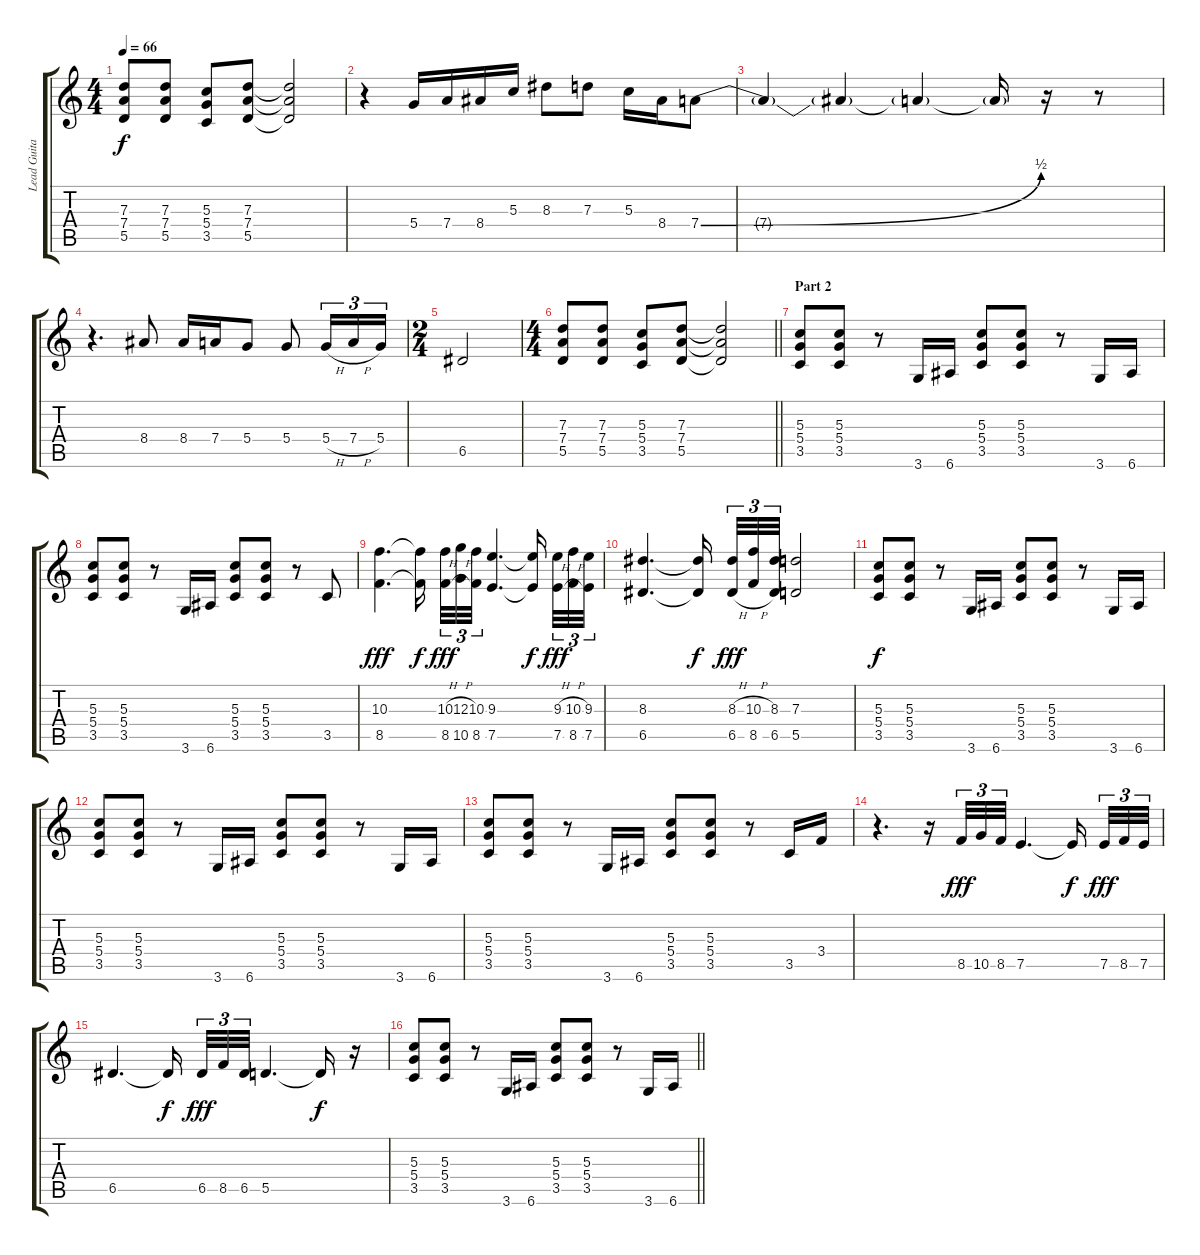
\track ("Lead Guitar" "Lead Guita") {instrument distortionguitar}
\staff {score tabs}
\tuning (E4 B3 G3 D3 A2 E2) {hide}
\ts (4 4)
\tempo 66
\clef g2
\ks c
(7.3 7.4 5.5).8{dy f} (7.3 7.4 5.5).8 (5.3 5.4 3.5).8 (7.3 7.4 5.5).8 (7.3{t} 7.4{t} 5.5{t}).2 |
r.4 5.4.16 7.4.16 8.4.16 5.3.16 8.3.8 7.3.8 5.3.16 8.4.16 7.4{be (bend 0 0 60 2)}.8 |
7.4{t}.4 7.4{t}.4 7.4{t}.4 7.4{t}.16 r.16 r.8 |
r.4{d} 8.4.8 8.4.16 7.4.16 5.4.8 5.4.8 5.4{h}.16{tu (3 2)} 7.4{h}.16{tu (3 2)} 5.4.16{tu (3 2)} |
\ts (2 4)
6.5.2 |
\ts (4 4)
\barLineRight lightlight
(7.3 7.4 5.5).8 (7.3 7.4 5.5).8 (5.3 5.4 3.5).8 (7.3 7.4 5.5).8 (7.3{t} 7.4{t} 5.5{t}).2 |
\section ("" "Part 2")
(5.3 5.4 3.5).8 (5.3 5.4 3.5).8 r.8 3.6.16 6.6.16 (5.3 5.4 3.5).8 (5.3 5.4 3.5).8 r.8 3.6.16 6.6.16 |
(5.3 5.4 3.5).8 (5.3 5.4 3.5).8 r.8 3.6.16 6.6.16 (5.3 5.4 3.5).8 (5.3 5.4 3.5).8 r.8 3.5.8 |
(10.3 8.5).4{d dy fff} (10.3{t} 8.5{t}).16{dy f beam splitsecondary} (10.3{h} 8.5{h}).32{tu (3 2) dy fff} (12.3{h} 10.5{h}).32{tu (3 2)} (10.3 8.5).32{tu (3 2)} (9.3 7.5).4{d} (9.3{t} 7.5{t}).16{dy f beam splitsecondary} (9.3{h} 7.5{h}).32{tu (3 2) dy fff} (10.3{h} 8.5{h}).32{tu (3 2)} (9.3 7.5).32{tu (3 2)} |
(8.3 6.5).4{d} (8.3{t} 6.5{t}).16{dy f beam splitsecondary} (8.3{h} 6.5{h}).32{tu (3 2) dy fff} (10.3{h} 8.5{h}).32{tu (3 2)} (8.3 6.5).32{tu (3 2)} (7.3 5.5).2 |
(5.3 5.4 3.5).8{dy f} (5.3 5.4 3.5).8 r.8 3.6.16 6.6.16 (5.3 5.4 3.5).8 (5.3 5.4 3.5).8 r.8 3.6.16 6.6.16 |
(5.3 5.4 3.5).8 (5.3 5.4 3.5).8 r.8 3.6.16 6.6.16 (5.3 5.4 3.5).8 (5.3 5.4 3.5).8 r.8 3.6.16 6.6.16 |
(5.3 5.4 3.5).8 (5.3 5.4 3.5).8 r.8 3.6.16 6.6.16 (5.3 5.4 3.5).8 (5.3 5.4 3.5).8 r.8 3.5.16 3.4.16 |
r.4{d} r.16 8.5.32{tu (3 2) dy fff} 10.5.32{tu (3 2)} 8.5.32{tu (3 2)} 7.5.4{d} 7.5{t}.16{dy f beam splitsecondary} 7.5.32{tu (3 2) dy fff} 8.5.32{tu (3 2)} 7.5.32{tu (3 2)} |
6.5.4{d} 6.5{t}.16{dy f beam splitsecondary} 6.5.32{tu (3 2) dy fff} 8.5.32{tu (3 2)} 6.5.32{tu (3 2)} 5.5.4{d} 5.5{t}.16{dy f} r.16 |
\barLineRight lightlight
(5.3 5.4 3.5).8 (5.3 5.4 3.5).8 r.8 3.6.16 6.6.16 (5.3 5.4 3.5).8 (5.3 5.4 3.5).8 r.8 3.6.16 6.6.16
